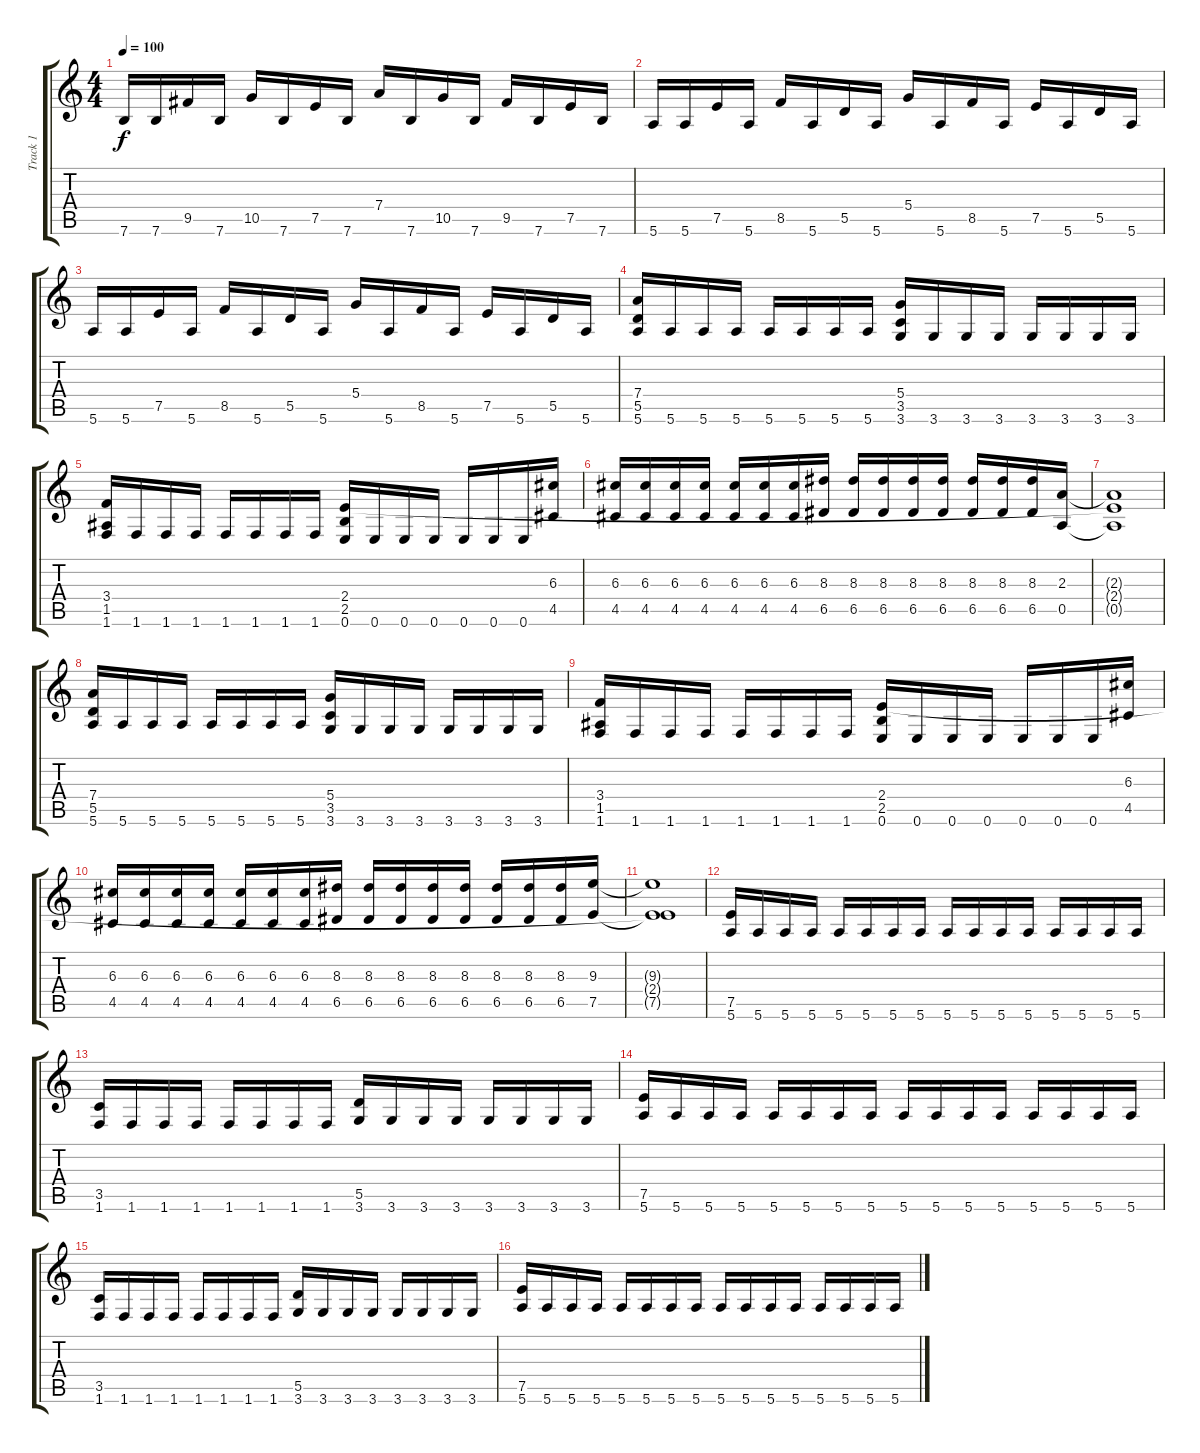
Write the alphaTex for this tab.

\track ("Track 1" "Track 1") {instrument distortionguitar}
\staff {score tabs}
\tuning (E4 B3 G3 D3 A2 E2) {hide}
\ts (4 4)
\tempo 100
\clef g2
\ks c
7.6.16{dy f} 7.6.16 9.5.16 7.6.16 10.5.16 7.6.16 7.5.16 7.6.16 7.4.16 7.6.16 10.5.16 7.6.16 9.5.16 7.6.16 7.5.16 7.6.16 |
5.6.16 5.6.16 7.5.16 5.6.16 8.5.16 5.6.16 5.5.16 5.6.16 5.4.16 5.6.16 8.5.16 5.6.16 7.5.16 5.6.16 5.5.16 5.6.16 |
5.6.16 5.6.16 7.5.16 5.6.16 8.5.16 5.6.16 5.5.16 5.6.16 5.4.16 5.6.16 8.5.16 5.6.16 7.5.16 5.6.16 5.5.16 5.6.16 |
(7.4 5.5 5.6).16 5.6.16 5.6.16 5.6.16 5.6.16 5.6.16 5.6.16 5.6.16 (5.4 3.5 3.6).16 3.6.16 3.6.16 3.6.16 3.6.16 3.6.16 3.6.16 3.6.16 |
(3.4 1.5 1.6).16 1.6.16 1.6.16 1.6.16 1.6.16 1.6.16 1.6.16 1.6.16 (2.4 2.5 0.6).16 0.6.16 0.6.16 0.6.16 0.6.16 0.6.16 0.6.16 (6.3 4.5).16 |
(6.3 4.5).16 (6.3 4.5).16 (6.3 4.5).16 (6.3 4.5).16 (6.3 4.5).16 (6.3 4.5).16 (6.3 4.5).16 (8.3 6.5).16 (8.3 6.5).16 (8.3 6.5).16 (8.3 6.5).16 (8.3 6.5).16 (8.3 6.5).16 (8.3 6.5).16 (8.3 6.5).16 (2.3 0.5).16 |
(2.3{t} 2.4{t} 0.5{t}).1 |
(7.4 5.5 5.6).16 5.6.16 5.6.16 5.6.16 5.6.16 5.6.16 5.6.16 5.6.16 (5.4 3.5 3.6).16 3.6.16 3.6.16 3.6.16 3.6.16 3.6.16 3.6.16 3.6.16 |
(3.4 1.5 1.6).16 1.6.16 1.6.16 1.6.16 1.6.16 1.6.16 1.6.16 1.6.16 (2.4 2.5 0.6).16 0.6.16 0.6.16 0.6.16 0.6.16 0.6.16 0.6.16 (6.3 4.5).16 |
(6.3 4.5).16 (6.3 4.5).16 (6.3 4.5).16 (6.3 4.5).16 (6.3 4.5).16 (6.3 4.5).16 (6.3 4.5).16 (8.3 6.5).16 (8.3 6.5).16 (8.3 6.5).16 (8.3 6.5).16 (8.3 6.5).16 (8.3 6.5).16 (8.3 6.5).16 (8.3 6.5).16 (9.3 7.5).16 |
(9.3{t} 2.4{t} 7.5{t}).1 |
(7.5 5.6).16 5.6.16 5.6.16 5.6.16 5.6.16 5.6.16 5.6.16 5.6.16 5.6.16 5.6.16 5.6.16 5.6.16 5.6.16 5.6.16 5.6.16 5.6.16 |
(3.5 1.6).16 1.6.16 1.6.16 1.6.16 1.6.16 1.6.16 1.6.16 1.6.16 (5.5 3.6).16 3.6.16 3.6.16 3.6.16 3.6.16 3.6.16 3.6.16 3.6.16 |
(7.5 5.6).16 5.6.16 5.6.16 5.6.16 5.6.16 5.6.16 5.6.16 5.6.16 5.6.16 5.6.16 5.6.16 5.6.16 5.6.16 5.6.16 5.6.16 5.6.16 |
(3.5 1.6).16 1.6.16 1.6.16 1.6.16 1.6.16 1.6.16 1.6.16 1.6.16 (5.5 3.6).16 3.6.16 3.6.16 3.6.16 3.6.16 3.6.16 3.6.16 3.6.16 |
(7.5 5.6).16 5.6.16 5.6.16 5.6.16 5.6.16 5.6.16 5.6.16 5.6.16 5.6.16 5.6.16 5.6.16 5.6.16 5.6.16 5.6.16 5.6.16 5.6.16
